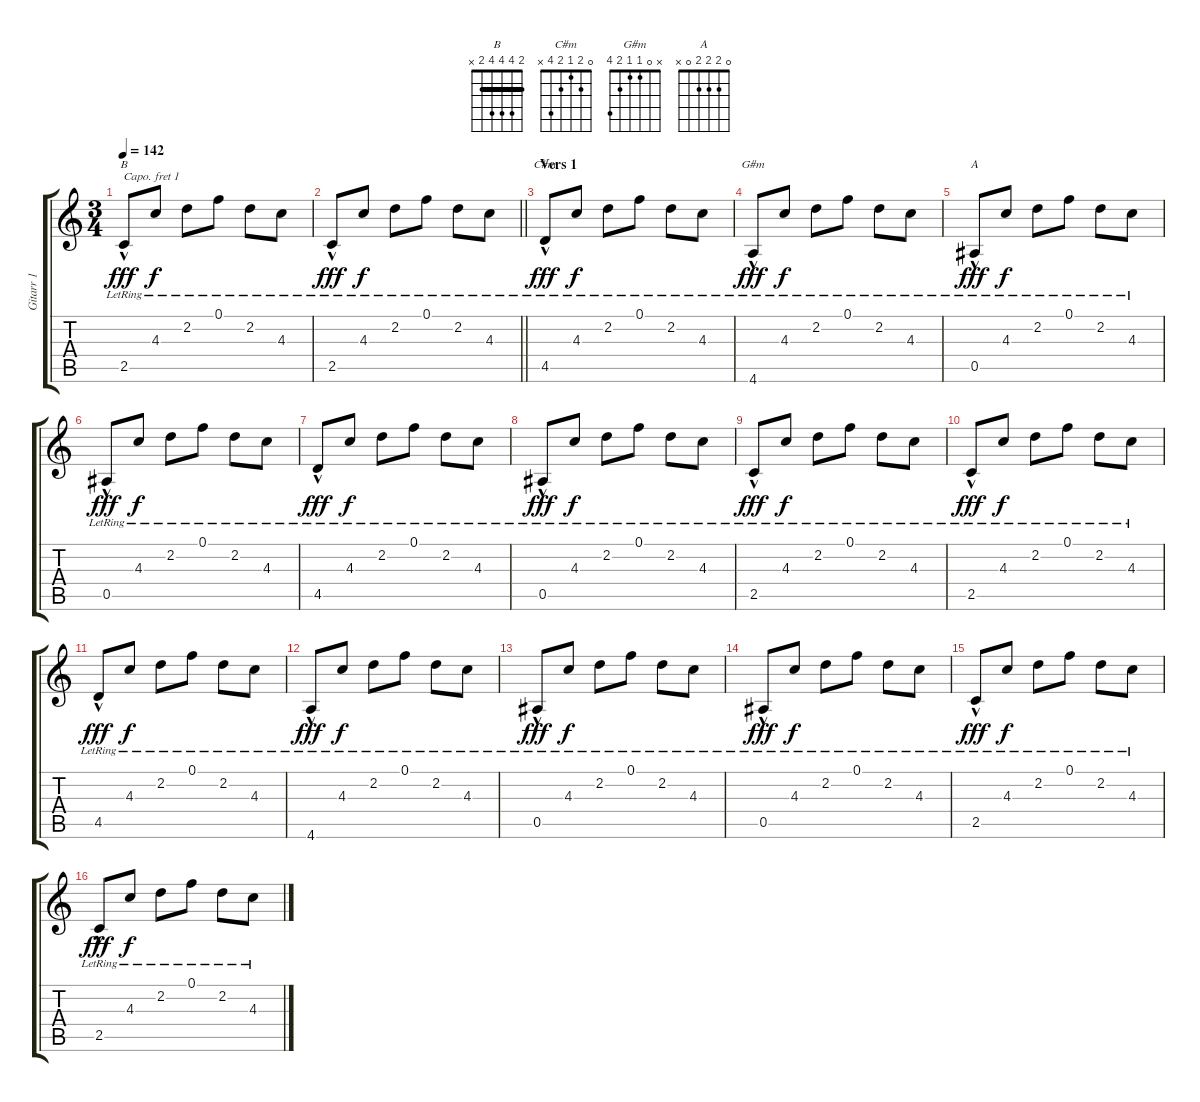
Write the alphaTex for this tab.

\track ("Gitarr 1" "Gitarr 1") {instrument acousticguitarsteel}
\staff {score tabs}
\capo 1
\tuning (E4 B3 G3 D3 A2 E2) {hide}
\chord ("B" 2 4 4 4 2 x) {barre 2}
\chord ("C#m" 0 2 1 2 4 x)
\chord ("G#m" x 0 1 1 2 4)
\chord ("A" 0 2 2 2 0 x)
\ts (3 4)
\tempo 142
\clef g2
\ks c
2.5{hac lr}.8{ch "B" dy fff} 4.3{lr}.8{dy f} 2.2{lr}.8 0.1{lr}.8 2.2{lr}.8 4.3{lr}.8 |
\barLineRight lightlight
2.5{hac lr}.8{dy fff} 4.3{lr}.8{dy f} 2.2{lr}.8 0.1{lr}.8 2.2{lr}.8 4.3{lr}.8 |
\section ("" "Vers 1")
4.5{hac lr}.8{ch "C#m" dy fff} 4.3{lr}.8{dy f} 2.2{lr}.8 0.1{lr}.8 2.2{lr}.8 4.3{lr}.8 |
4.6{hac lr}.8{ch "G#m" dy fff} 4.3{lr}.8{dy f} 2.2{lr}.8 0.1{lr}.8 2.2{lr}.8 4.3{lr}.8 |
0.5{hac lr}.8{ch "A" dy fff} 4.3{lr}.8{dy f} 2.2{lr}.8 0.1{lr}.8 2.2{lr}.8 4.3{lr}.8 |
0.5{hac lr}.8{dy fff} 4.3{lr}.8{dy f} 2.2{lr}.8 0.1{lr}.8 2.2{lr}.8 4.3{lr}.8 |
4.5{hac lr}.8{dy fff} 4.3{lr}.8{dy f} 2.2{lr}.8 0.1{lr}.8 2.2{lr}.8 4.3{lr}.8 |
0.5{hac lr}.8{dy fff} 4.3{lr}.8{dy f} 2.2{lr}.8 0.1{lr}.8 2.2{lr}.8 4.3{lr}.8 |
2.5{hac lr}.8{dy fff} 4.3{lr}.8{dy f} 2.2{lr}.8 0.1{lr}.8 2.2{lr}.8 4.3{lr}.8 |
2.5{hac lr}.8{dy fff} 4.3{lr}.8{dy f} 2.2{lr}.8 0.1{lr}.8 2.2{lr}.8 4.3{lr}.8 |
4.5{hac lr}.8{dy fff} 4.3{lr}.8{dy f} 2.2{lr}.8 0.1{lr}.8 2.2{lr}.8 4.3{lr}.8 |
4.6{hac lr}.8{dy fff} 4.3{lr}.8{dy f} 2.2{lr}.8 0.1{lr}.8 2.2{lr}.8 4.3{lr}.8 |
0.5{hac lr}.8{dy fff} 4.3{lr}.8{dy f} 2.2{lr}.8 0.1{lr}.8 2.2{lr}.8 4.3{lr}.8 |
0.5{hac lr}.8{dy fff} 4.3{lr}.8{dy f} 2.2{lr}.8 0.1{lr}.8 2.2{lr}.8 4.3{lr}.8 |
2.5{hac lr}.8{dy fff} 4.3{lr}.8{dy f} 2.2{lr}.8 0.1{lr}.8 2.2{lr}.8 4.3{lr}.8 |
2.5{hac lr}.8{dy fff} 4.3{lr}.8{dy f} 2.2{lr}.8 0.1{lr}.8 2.2{lr}.8 4.3{lr}.8
